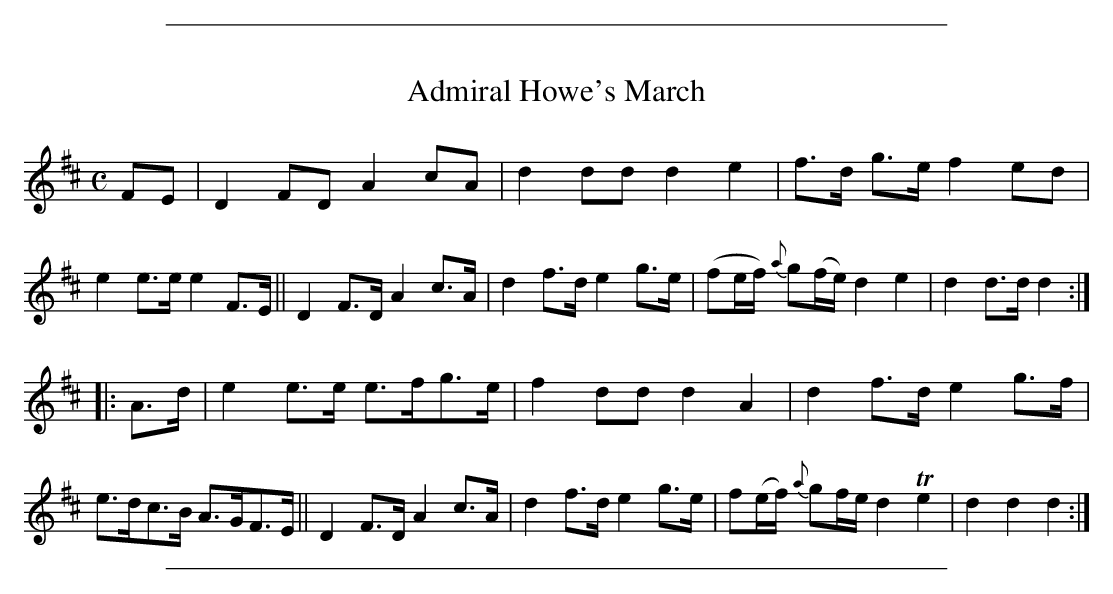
X:1
T: Admiral Howe's March
M: C
L: 1/8
K: D
FE |\
D2FD A2cA | d2dd d2e2 | f>d g>e f2ed | e2e>e e2F>E ||\
D2F>D A2c>A | d2f>d e2g>e | (fe/f/) {a}g(f/e/) d2e2 | d2d>d d2 ::
A>d |\
e2e>e e>fg>e | f2dd d2A2 | d2f>d e2g>f | e>dc>B A>GF>E ||\
D2 F>D A2c>A | d2f>d e2g>e | f(e/f/) {a}gf/e/ d2Te2 | d2d2 d2 :|
